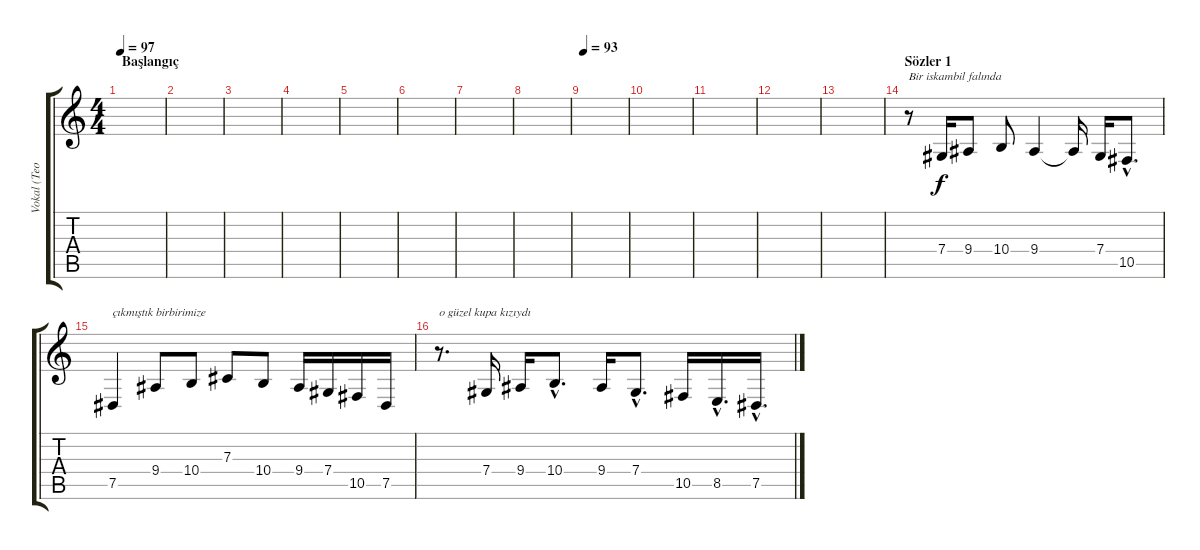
\track ("Vokal (Teoman)" "Vokal (Teo") {instrument lead1square}
\staff {score tabs}
\tuning (Eb4 Bb3 Gb3 Db3 Ab2 Eb2) {hide}
\ts (4 4)
\section ("" "Başlangıç")
\tempo 97
\clef g2
\ks c
|
|
|
|
|
|
|
|
\tempo 93
|
|
|
|
|
\section ("" "Sözler 1")
r.8{txt "Bir iskambil falında"} 7.4.16 9.4.8 10.4.8 9.4.4 9.4{t}.16 7.4.16 10.5{hac}.8{d} |
7.5.4{txt "çıkmıştık birbirimize"} 9.4.8 10.4.8 7.3.8 10.4.8 9.4.16 7.4.16 10.5.16 7.5.16 |
r.8{d txt "o güzel kupa kızıydı"} 7.4.16 9.4.16 10.4{hac}.8{d} 9.4.16 7.4{hac}.8{d} 10.5.16 8.5{hac}.16{d} 7.5{hac}.16{d}
